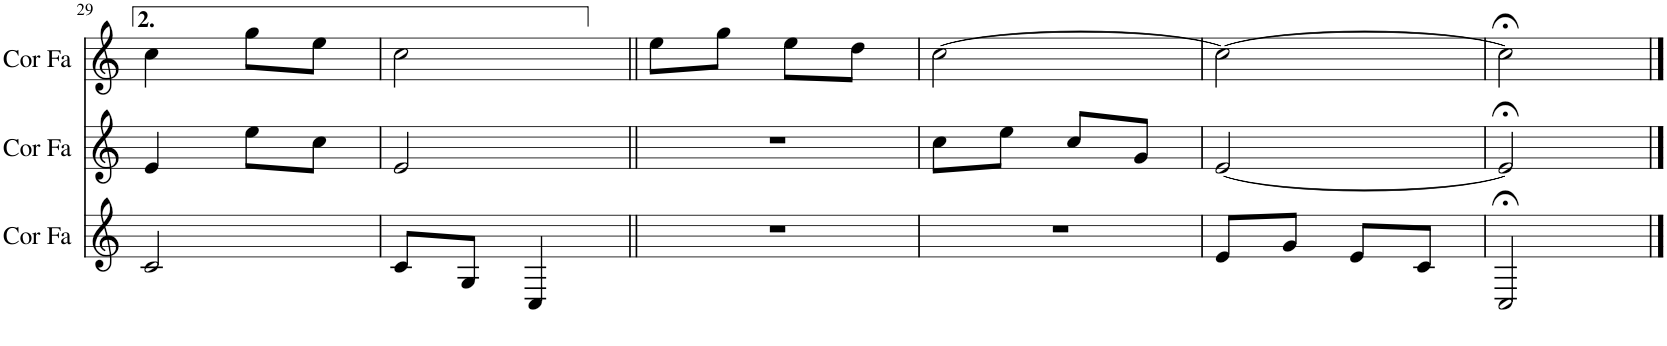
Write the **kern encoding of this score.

**kern	**kern	**kern
*part3	*part2	*part1
*staff3	*staff2	*staff1
*I"Cor en Fa	*I"Cor en Fa	*I"Cor en Fa
*I'Cor Fa	*I'Cor Fa	*I'Cor Fa
!!LO:PB:g=z
*clefG2	*clefG2	*clefG2
*Trd4c7	*Trd4c7	*Trd4c7
*k[]	*k[]	*k[]
*M2/4	*M2/4	*M2/4
=29	=29	=29
2c/	4e/	4cc\
.	8ee\L	8gg\L
.	8cc\J	8ee\J
=30	=30	=30
8c/L	2e/	2cc\
8G/J	.	.
4C/	.	.
=31||	=31||	=31||
2r	2r	8ee\L
.	.	8gg\J
.	.	8ee\L
.	.	8dd\J
=32	=32	=32
2r	8cc\L	[2cc\
.	8ee\J	.
.	8cc/L	.
.	8g/J	.
=33	=33	=33
8e/L	[2e/	2cc\_
8g/J	.	.
8e/L	.	.
8c/J	.	.
=34	=34	=34
2C;</	2e;</]	2cc;<\]
==	==	==
*-	*-	*-
